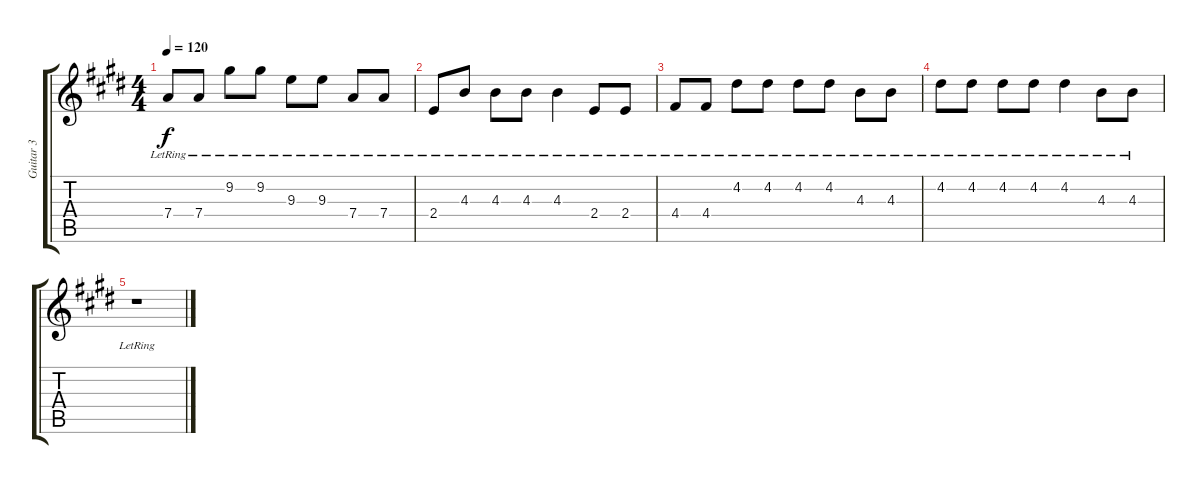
\track ("Guitar 3" "Guitar 3") {instrument electricguitarjazz}
\staff {score tabs}
\tuning (E4 B3 G3 D3 A2 E2) {hide}
\ts (4 4)
\tempo 120
\clef g2
\ks e
7.4{lr}.8{dy f} 7.4{lr}.8 9.2{lr}.8 9.2{lr}.8 9.3{lr}.8 9.3{lr}.8 7.4{lr}.8 7.4{lr}.8 |
2.4{lr}.8 4.3{lr}.8 4.3{lr}.8 4.3{lr}.8 4.3{lr}.4 2.4{lr}.8 2.4{lr}.8 |
4.4{lr}.8 4.4{lr}.8 4.2{lr}.8 4.2{lr}.8 4.2{lr}.8 4.2{lr}.8 4.3{lr}.8 4.3{lr}.8 |
4.2{lr}.8 4.2{lr}.8 4.2{lr}.8 4.2{lr}.8 4.2{lr}.4 4.3{lr}.8 4.3{lr}.8 |
r.1
